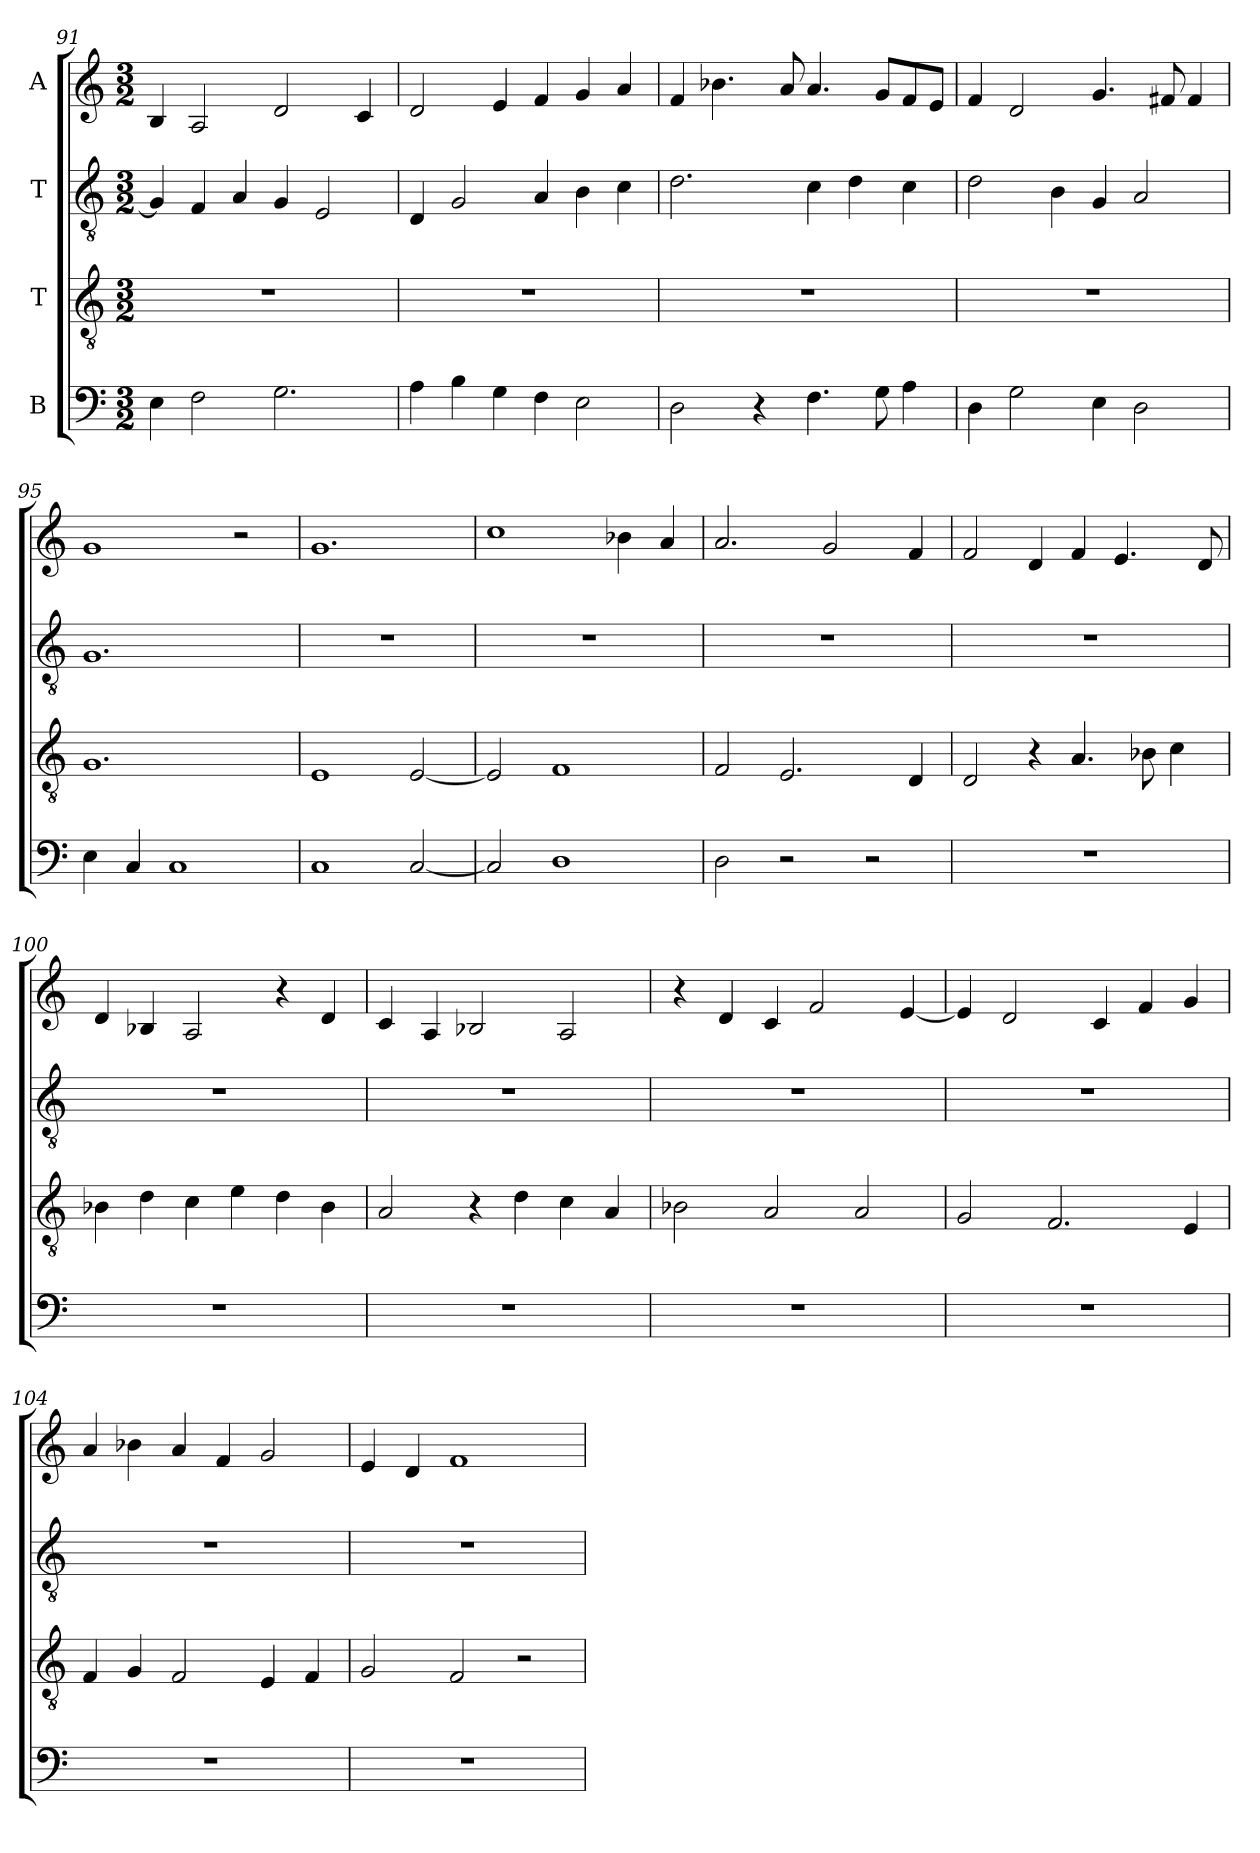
**kern	**kern	**kern	**kern
*part4	*part3	*part2	*part1
*staff4	*staff3	*staff2	*staff1
*I"B	*I"T	*I"T	*I"A
*clefF4	*clefGv2	*clefGv2	*clefG2
*k[]	*k[]	*k[]	*k[]
*C:	*C:	*C:	*C:
*M3/2	*M3/2	*M3/2	*M3/2
=91	=91	=91	=91
4E\	1.rd	4G/]	4B/
2F\	.	4F/	2A/
.	.	4A/	.
2.G\	.	4G/	2d/
.	.	2E/	.
.	.	.	4c/
=92	=92	=92	=92
4A\	1.rd	4D/	2d/
4B\	.	2G/	.
4G\	.	.	4e/
4F\	.	4A/	4f/
2E\	.	4B\	4g/
.	.	4c\	4a/
=93	=93	=93	=93
2D\	1.rd	2.d\	4f/
.	.	.	4.b-X\
4r	.	.	.
.	.	.	8a/
4.F\	.	4c\	4.a/
.	.	4d\	.
8G\	.	.	8g/L
4A\	.	4c\	8f/
.	.	.	8e/J
!!LO:PB:g=z
=94	=94	=94	=94
4D\	1.rd	2d\	4f/
2G\	.	.	2d/
.	.	4B\	.
4E\	.	4G/	4.g/
2D\	.	2A/	.
.	.	.	8f#X/
.	.	.	4f#/
=95	=95	=95	=95
4E\	1.G	1.G	1g
4C/	.	.	.
1C	.	.	.
.	.	.	2r
=96	=96	=96	=96
1C	1E	1.rd	1.g
[2C/	[2E/	.	.
=97	=97	=97	=97
2C/]	2E/]	1.rd	1cc
1D	1F	.	.
.	.	.	4b-X\
.	.	.	4a/
=98	=98	=98	=98
2D\	2F/	1.rd	2.a/
2r	2.E/	.	.
.	.	.	2g/
2r	.	.	.
.	4D/	.	4f/
=99	=99	=99	=99
1.rF	2D/	1.rd	2f/
.	4r	.	4d/
.	4.A/	.	4f/
.	.	.	4.e/
.	8B-X\	.	.
.	4c\	.	.
.	.	.	8d/
=100	=100	=100	=100
1.rF	4B-X\	1.rd	4d/
.	4d\	.	4B-X/
.	4c\	.	2A/
.	4e\	.	.
.	4d\	.	4r
.	4B-\	.	4d/
!!LO:LB:g=z
=101	=101	=101	=101
1.rF	2A/	1.rd	4c/
.	.	.	4A/
.	4r	.	2B-X/
.	4d\	.	.
.	4c\	.	2A/
.	4A/	.	.
=102	=102	=102	=102
1.rF	2B-X\	1.rd	4r
.	.	.	4d/
.	2A/	.	4c/
.	.	.	2f/
.	2A/	.	.
.	.	.	[4e/
=103	=103	=103	=103
1.rF	2G/	1.rd	4e/]
.	.	.	2d/
.	2.F/	.	.
.	.	.	4c/
.	.	.	4f/
.	4E/	.	4g/
=104	=104	=104	=104
1.rF	4F/	1.rd	4a/
.	4G/	.	4b-X\
.	2F/	.	4a/
.	.	.	4f/
.	4E/	.	2g/
.	4F/	.	.
=105	=105	=105	=105
1.rF	2G/	1.rd	4e/
.	.	.	4d/
.	2F/	.	1f
.	2r	.	.
=	=	=	=
*-	*-	*-	*-
